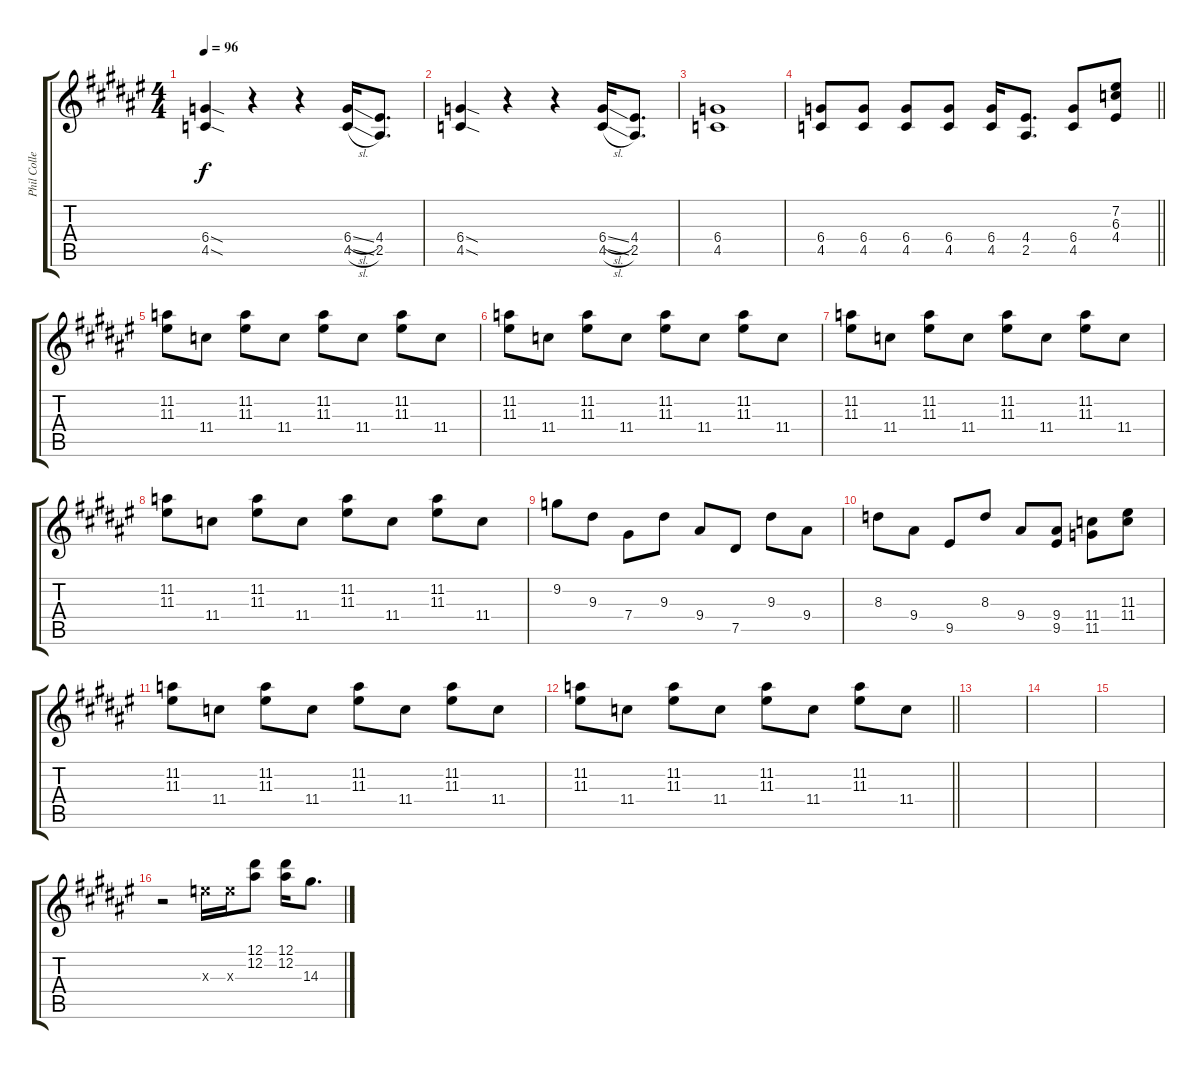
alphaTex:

\track ("Phil Collen" "Phil Colle") {instrument distortionguitar}
\staff {score tabs}
\tuning (Eb4 Bb3 Gb3 Db3 Ab2 Eb2) {hide}
\ts (4 4)
\tempo 96
\clef g2
\ks f#
(6.4{sod} 4.5{sod}).4{dy f} r.4 r.4 (6.4{sl} 4.5{sl}).16 (4.4 2.5).8{d} |
(6.4{sod} 4.5{sod}).4 r.4 r.4 (6.4{sl} 4.5{sl}).16 (4.4 2.5).8{d} |
(6.4 4.5).1 |
\barLineRight lightlight
(6.4 4.5).8 (6.4 4.5).8 (6.4 4.5).8 (6.4 4.5).8 (6.4 4.5).16 (4.4 2.5).8{d} (6.4 4.5).8 (7.2 6.3 4.4).8 |
(11.2 11.3).8 11.4.8 (11.2 11.3).8 11.4.8 (11.2 11.3).8 11.4.8 (11.2 11.3).8 11.4.8 |
(11.2 11.3).8 11.4.8 (11.2 11.3).8 11.4.8 (11.2 11.3).8 11.4.8 (11.2 11.3).8 11.4.8 |
(11.2 11.3).8 11.4.8 (11.2 11.3).8 11.4.8 (11.2 11.3).8 11.4.8 (11.2 11.3).8 11.4.8 |
(11.2 11.3).8 11.4.8 (11.2 11.3).8 11.4.8 (11.2 11.3).8 11.4.8 (11.2 11.3).8 11.4.8 |
9.2.8 9.3.8 7.4.8 9.3.8 9.4.8 7.5.8 9.3.8 9.4.8 |
8.3.8 9.4.8 9.5.8 8.3.8 9.4.8 (9.4 9.5).8 (11.4 11.5).8 (11.3 11.4).8 |
(11.2 11.3).8 11.4.8 (11.2 11.3).8 11.4.8 (11.2 11.3).8 11.4.8 (11.2 11.3).8 11.4.8 |
\barLineRight lightlight
(11.2 11.3).8 11.4.8 (11.2 11.3).8 11.4.8 (11.2 11.3).8 11.4.8 (11.2 11.3).8 11.4.8 |
|
|
|
r.2 10.3{x}.16 10.3{x}.16 (12.1 12.2).8 (12.1 12.2).16 14.3.8{d}
